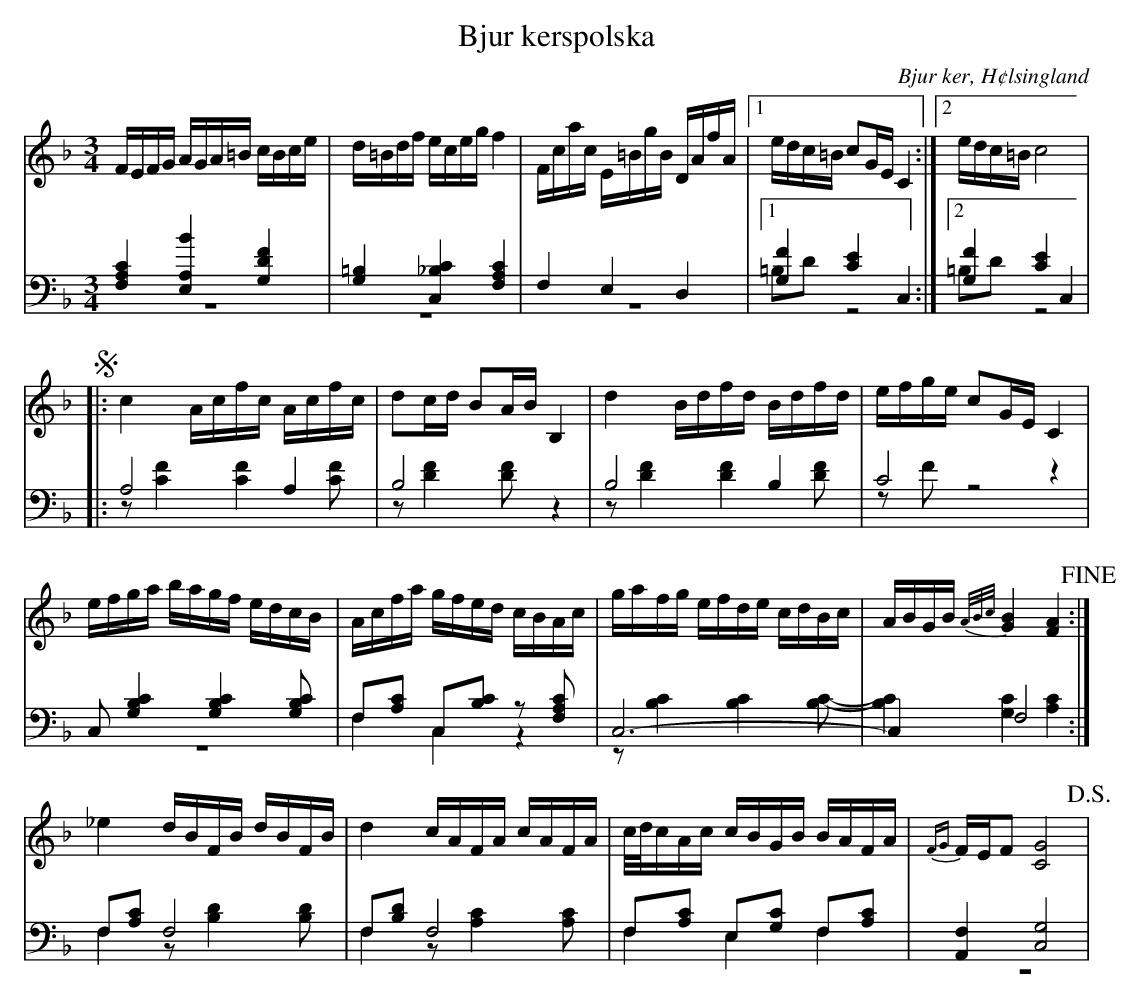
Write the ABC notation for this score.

X:1
T: Bjur kerspolska
O: Bjur ker, H¢lsingland
M: 3/4
L: 1/16
K: F
V:1
V:2
V:3 merge
V:1
FEFG AGA=B cBce|d=Bdf eceg f4|Fcac E=BgB DAfA|1 edc=B c2GE C4:|2 edc=B c8 |
!segno! |:c4 Acfc Acfc|d2cd B2AB B,4|d4 Bdfd Bdfd|efge c2GE C4|
efga bagf edcB|Acfa gfed cBAc|gafg efde cdBc|ABGB {A/B/c/}[G4B4] [F4A4] !fine!:|
_e4 dBFB dBFB|d4 cAFA cAFA|c/d/cAc cBGB BAFA|{FG}FEF2 [C8G8] !D.S.!|
V:2 clef=bass
[F,4A,4C4] [E,4A,4B4] [G,4D4F4]|[G,4=B,4] [C,4_B,4C4] [F,4A,4C4]|F,4 E,4 D,4|1 [G,4F4] [C4E4] C,4:|2 [G,4F4] [C4E4] C,4 |
|:A,8 A,4|B,8 z4|B,8  B,4|C8 z4|
C,2 [G,4B,4C4] [G,4B,4C4] [G,2B,2C2]|F,2[A,2C2] C,2[B,2C2] z2 [F,2A,2C2]|C,12-|C,4 F,8:|
F,2[A,2C2] F,8|F,2[B,2D2] F,8|F,2[A,2C2] E,2[G,2C2] F,2[A,2C2]|[A,,4F,4] [C,8G,8] |
V:3 clef=bass
z12|z12|z12|1 =B,2D2 z8:|2 =B,2D2 z8|
|:z2 [C4F4] [C4F4] [C2F2]|z2 [D4F4] [D2F2] z4|z2 [D4F4] [D4F4] [D2F2]|z2 F2 z8|
z12|F,4 C,4 z4|z2 [B,4C4] [B,4C4] [B,2C2]-|[B,4C4] [G,4C4] [A,4C4]:|
F,4 z2 [B,4D4] [B,2D2]|F,4 z2 [A,4C4] [A,2C2]|F,4 E,4 F,4|z12|
